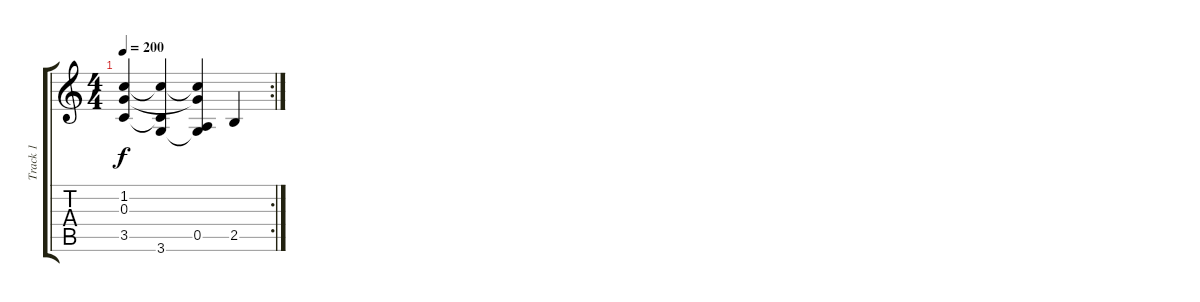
\track ("Track 1" "Track 1") {instrument acousticguitarsteel}
\staff {score tabs}
\tuning (E4 B3 G3 D3 A2 E2) {hide}
\rc 2
\ts (4 4)
\tempo 200
\clef g2
\ks c
(1.2 0.3 3.5).4{dy f} (1.2{t} 3.5{t} 3.6).4 (1.2{t} 0.3{t} 0.5 3.6{t}).4 2.5.4
